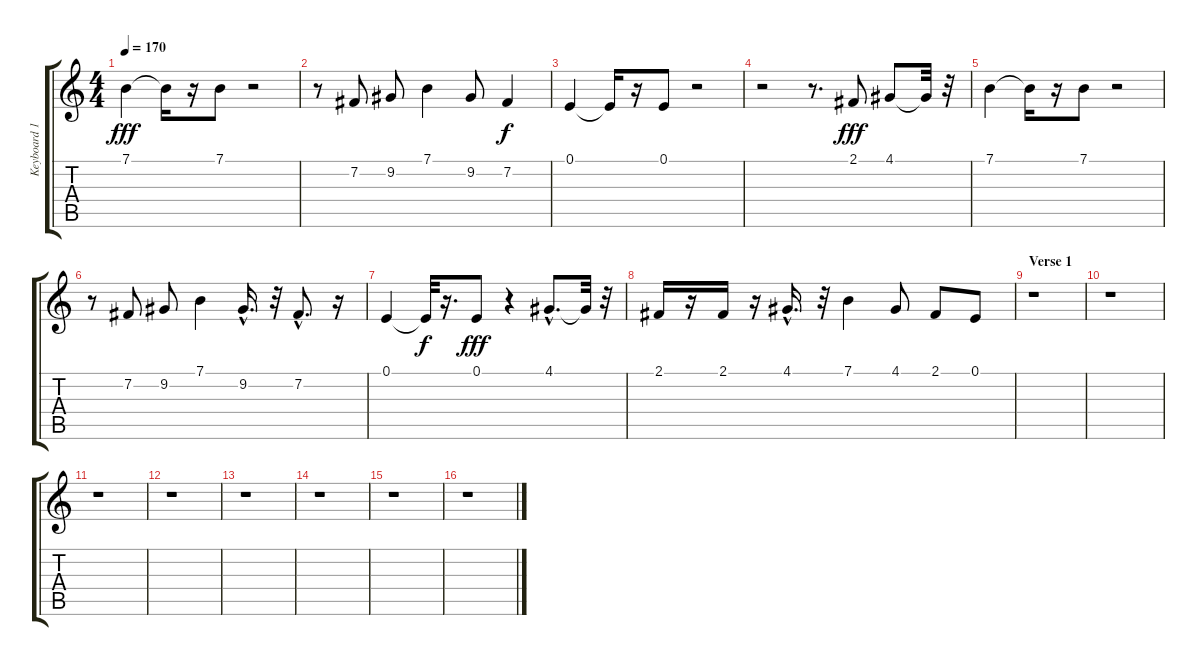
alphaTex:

\track ("Keyboard 1" "Keyboard 1") {instrument drawbarorgan}
\staff {score tabs}
\tuning (E4 B3 G3 D3 A2 E2) {hide}
\ts (4 4)
\tempo 170
\clef g2
\ks c
7.1.4{dy fff} 7.1{t}.16 r.16 7.1.8 r.2 |
r.8 7.2.8 9.2.8 7.1.4 9.2.8 7.2.4{dy f} |
0.1.4 0.1{t}.16 r.16 0.1.8 r.2 |
r.2 r.8{d} 2.1.8{dy fff} 4.1.8 4.1{t}.32 r.32 |
7.1.4 7.1{t}.16 r.16 7.1.8 r.2 |
r.8 7.2.8 9.2.8 7.1.4 9.2{hac}.16{d} r.32 7.2{hac}.8{d} r.16 |
0.1.4 0.1{t}.32{dy f} r.16{d} 0.1.8{dy fff} r.4 4.1{hac}.8{d} 4.1{t}.32 r.32 |
2.1.16 r.16 2.1.16 r.16 4.1{hac}.16{d} r.32 7.1.4 4.1.8 2.1.8 0.1.8 |
\section ("" "Verse 1")
r.1 |
r.1 |
r.1 |
r.1 |
r.1 |
r.1 |
r.1 |
r.1
